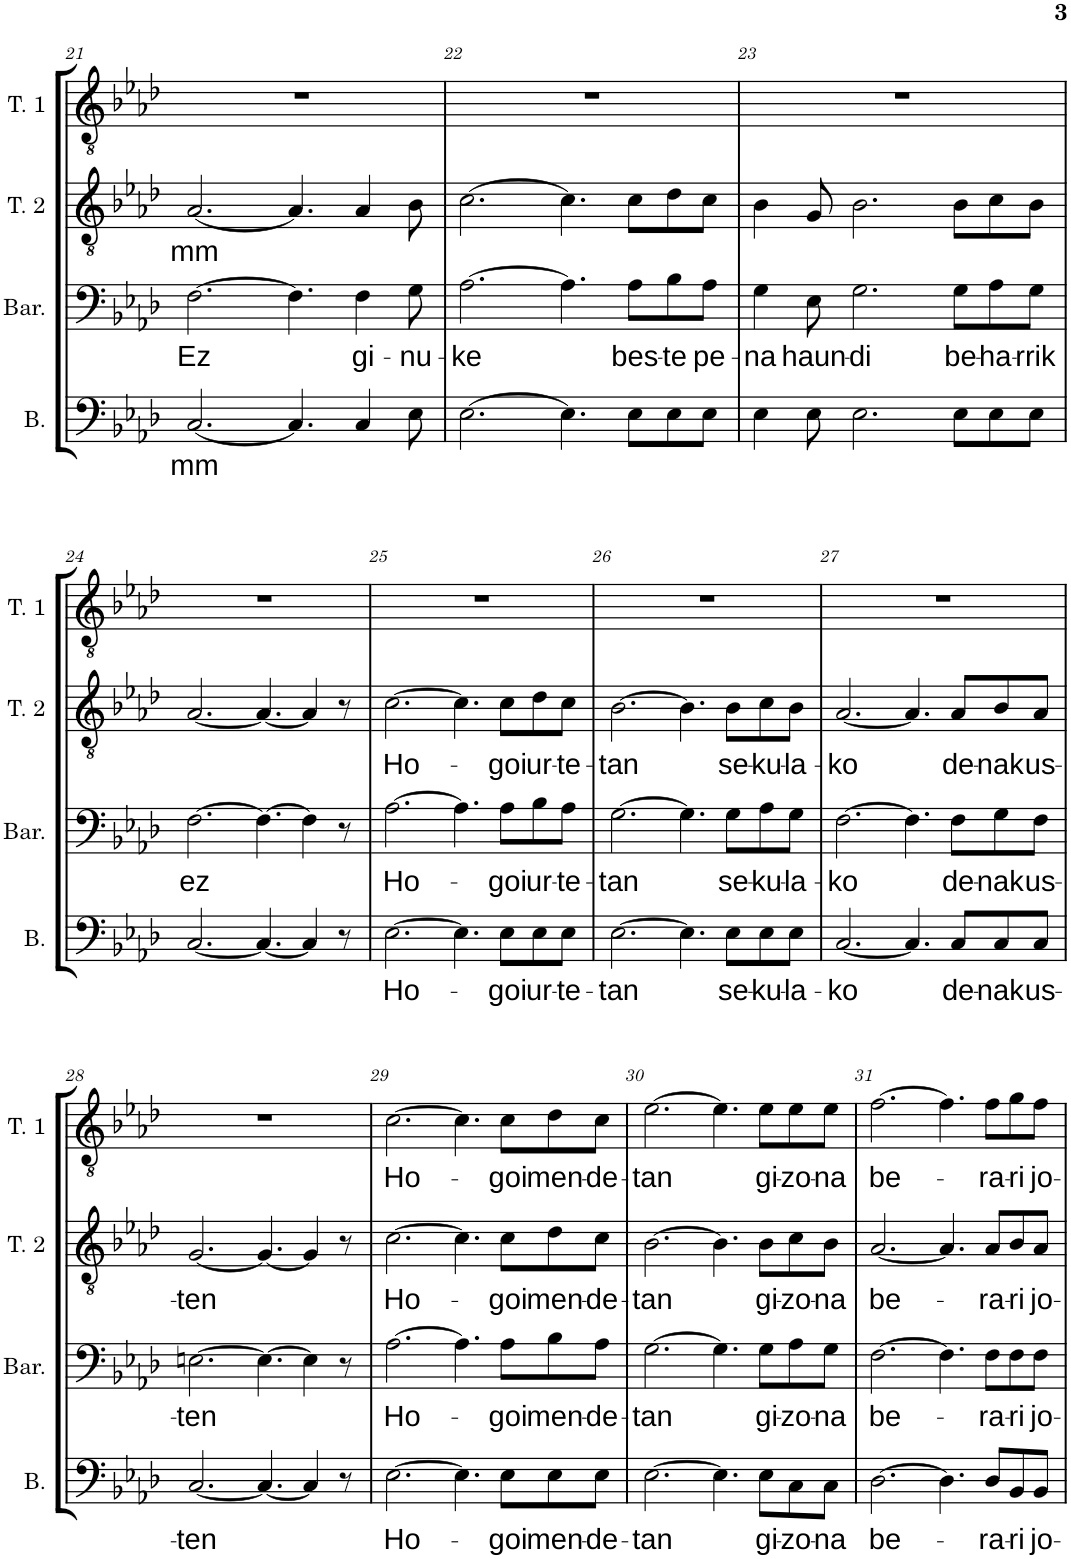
**kern	**text	**kern	**text	**kern	**text	**kern	**text
*part4	*part4	*part3	*part3	*part2	*part2	*part1	*part1
*staff4	*staff4	*staff3	*staff3	*staff2	*staff2	*staff1	*staff1
*I"Basse	*	*I"Baryton	*	*I"Ténor 2	*	*I"Ténor 1	*
*I'B.	*	*I'Bar.	*	*I'T. 2	*	*I'T. 1	*
!!LO:PB:g=z
*clefF4	*	*clefF4	*	*clefGv2	*	*clefGv2	*
*k[b-e-a-d-]	*	*k[b-e-a-d-]	*	*k[b-e-a-d-]	*	*k[b-e-a-d-]	*
*M12/8	*	*M12/8	*	*M12/8	*	*M12/8	*
=21	=21	=21	=21	=21	=21	=21	=21
!	!LO:LY:b	!	!LO:LY:b	!	!LO:LY:b	!	!
[2.C/	mm	[2.F\	Ez	[2.A-/	mm	1.r	.
4.C/]	.	4.F\]	.	4.A-/]	.	.	.
!	!	!	!LO:LY:b	!	!	!	!
4C/	.	4F\	gi-	4A-/	.	.	.
!	!	!	!LO:LY:b	!	!	!	!
8E-\	.	8G\	-nu-	8B-\	.	.	.
=22	=22	=22	=22	=22	=22	=22	=22
!	!	!	!LO:LY:b	!	!	!	!
[2.E-\	.	[2.A-\	-ke	[2.c\	.	1.r	.
4.E-\]	.	4.A-\]	.	4.c\]	.	.	.
!	!	!	!LO:LY:b	!	!	!	!
8E-\L	.	8A-\L	bes-	8c\L	.	.	.
!	!	!	!LO:LY:b	!	!	!	!
8E-\	.	8B-\	-te	8d-\	.	.	.
!	!	!	!LO:LY:b	!	!	!	!
8E-\J	.	8A-\J	pe-	8c\J	.	.	.
=23	=23	=23	=23	=23	=23	=23	=23
!	!	!	!LO:LY:b	!	!	!	!
4E-\	.	4G\	-na	4B-\	.	1.r	.
!	!	!	!LO:LY:b	!	!	!	!
8E-\	.	8E-\	haun-	8G/	.	.	.
!	!	!	!LO:LY:b	!	!	!	!
2.E-\	.	2.G\	-di	2.B-\	.	.	.
!	!	!	!LO:LY:b	!	!	!	!
8E-\L	.	8G\L	be-	8B-\L	.	.	.
!	!	!	!LO:LY:b	!	!	!	!
8E-\	.	8A-\	-ha-	8c\	.	.	.
!	!	!	!LO:LY:b	!	!	!	!
8E-\J	.	8G\J	-rrik	8B-\J	.	.	.
!!LO:LB:g=z
=24	=24	=24	=24	=24	=24	=24	=24
!	!	!	!LO:LY:b	!	!	!	!
[2.C/	.	[2.F\	ez	[2.A-/	.	1.r	.
4.C/_	.	4.F\_	.	4.A-/_	.	.	.
4C/]	.	4F\]	.	4A-/]	.	.	.
8r	.	8r	.	8r	.	.	.
=25	=25	=25	=25	=25	=25	=25	=25
!	!LO:LY:b	!	!LO:LY:b	!	!LO:LY:b	!	!
[2.E-\	Ho-	[2.A-\	Ho-	[2.c\	Ho-	1.r	.
4.E-\]	.	4.A-\]	.	4.c\]	.	.	.
!	!LO:LY:b	!	!LO:LY:b	!	!LO:LY:b	!	!
8E-\L	-goi	8A-\L	-goi	8c\L	-goi	.	.
!	!LO:LY:b	!	!LO:LY:b	!	!LO:LY:b	!	!
8E-\	ur-	8B-\	ur-	8d-\	ur-	.	.
!	!LO:LY:b	!	!LO:LY:b	!	!LO:LY:b	!	!
8E-\J	-te-	8A-\J	-te-	8c\J	-te-	.	.
=26	=26	=26	=26	=26	=26	=26	=26
!	!LO:LY:b	!	!LO:LY:b	!	!LO:LY:b	!	!
[2.E-\	-tan	[2.G\	-tan	[2.B-\	-tan	1.r	.
4.E-\]	.	4.G\]	.	4.B-\]	.	.	.
!	!LO:LY:b	!	!LO:LY:b	!	!LO:LY:b	!	!
8E-\L	se-	8G\L	se-	8B-\L	se-	.	.
!	!LO:LY:b	!	!LO:LY:b	!	!LO:LY:b	!	!
8E-\	-ku-	8A-\	-ku-	8c\	-ku-	.	.
!	!LO:LY:b	!	!LO:LY:b	!	!LO:LY:b	!	!
8E-\J	-la-	8G\J	-la-	8B-\J	-la-	.	.
=27	=27	=27	=27	=27	=27	=27	=27
!	!LO:LY:b	!	!LO:LY:b	!	!LO:LY:b	!	!
[2.C/	-ko	[2.F\	-ko	[2.A-/	-ko	1.r	.
4.C/]	.	4.F\]	.	4.A-/]	.	.	.
!	!LO:LY:b	!	!LO:LY:b	!	!LO:LY:b	!	!
8C/L	de-	8F\L	de-	8A-/L	de-	.	.
!	!LO:LY:b	!	!LO:LY:b	!	!LO:LY:b	!	!
8C/	-nak	8G\	-nak	8B-/	-nak	.	.
!	!LO:LY:b	!	!LO:LY:b	!	!LO:LY:b	!	!
8C/J	us-	8F\J	us-	8A-/J	us-	.	.
!!LO:LB:g=z
=28	=28	=28	=28	=28	=28	=28	=28
!	!LO:LY:b	!	!LO:LY:b	!	!LO:LY:b	!	!
[2.C/	-ten	[2.En\	-ten	[2.G/	-ten	1.r	.
4.C/_	.	4.E\_	.	4.G/_	.	.	.
4C/]	.	4E\]	.	4G/]	.	.	.
8r	.	8r	.	8r	.	.	.
=29	=29	=29	=29	=29	=29	=29	=29
!	!LO:LY:b	!	!LO:LY:b	!	!LO:LY:b	!	!LO:LY:b
[2.E-\	Ho-	[2.A-\	Ho-	[2.c\	Ho-	[2.c\	Ho-
4.E-\]	.	4.A-\]	.	4.c\]	.	4.c\]	.
!	!LO:LY:b	!	!LO:LY:b	!	!LO:LY:b	!	!LO:LY:b
8E-\L	-goi	8A-\L	-goi	8c\L	-goi	8c\L	-goi
!	!LO:LY:b	!	!LO:LY:b	!	!LO:LY:b	!	!LO:LY:b
8E-\	men-	8B-\	men-	8d-\	men-	8d-\	men-
!	!LO:LY:b	!	!LO:LY:b	!	!LO:LY:b	!	!LO:LY:b
8E-\J	-de-	8A-\J	-de-	8c\J	-de-	8c\J	-de-
=30	=30	=30	=30	=30	=30	=30	=30
!	!LO:LY:b	!	!LO:LY:b	!	!LO:LY:b	!	!LO:LY:b
[2.E-\	-tan	[2.G\	-tan	[2.B-\	-tan	[2.e-\	-tan
4.E-\]	.	4.G\]	.	4.B-\]	.	4.e-\]	.
!	!LO:LY:b	!	!LO:LY:b	!	!LO:LY:b	!	!LO:LY:b
8E-\L	gi-	8G\L	gi-	8B-\L	gi-	8e-\L	gi-
!	!LO:LY:b	!	!LO:LY:b	!	!LO:LY:b	!	!LO:LY:b
8C\	-zo-	8A-\	-zo-	8c\	-zo-	8e-\	-zo-
!	!LO:LY:b	!	!LO:LY:b	!	!LO:LY:b	!	!LO:LY:b
8C\J	-na	8G\J	-na	8B-\J	-na	8e-\J	-na
=31	=31	=31	=31	=31	=31	=31	=31
!	!LO:LY:b	!	!LO:LY:b	!	!LO:LY:b	!	!LO:LY:b
[2.D-\	be-	[2.F\	be-	[2.A-/	be-	[2.f\	be-
4.D-\]	.	4.F\]	.	4.A-/]	.	4.f\]	.
!	!LO:LY:b	!	!LO:LY:b	!	!LO:LY:b	!	!LO:LY:b
8D-/L	-ra-	8F\L	-ra-	8A-/L	-ra-	8f\L	-ra-
!	!LO:LY:b	!	!LO:LY:b	!	!LO:LY:b	!	!LO:LY:b
8BB-/	-ri	8F\	-ri	8B-/	-ri	8g\	-ri
!	!LO:LY:b	!	!LO:LY:b	!	!LO:LY:b	!	!LO:LY:b
8BB-/J	jo-	8F\J	jo-	8A-/J	jo-	8f\J	jo-
=	=	=	=	=	=	=	=
*-	*-	*-	*-	*-	*-	*-	*-
